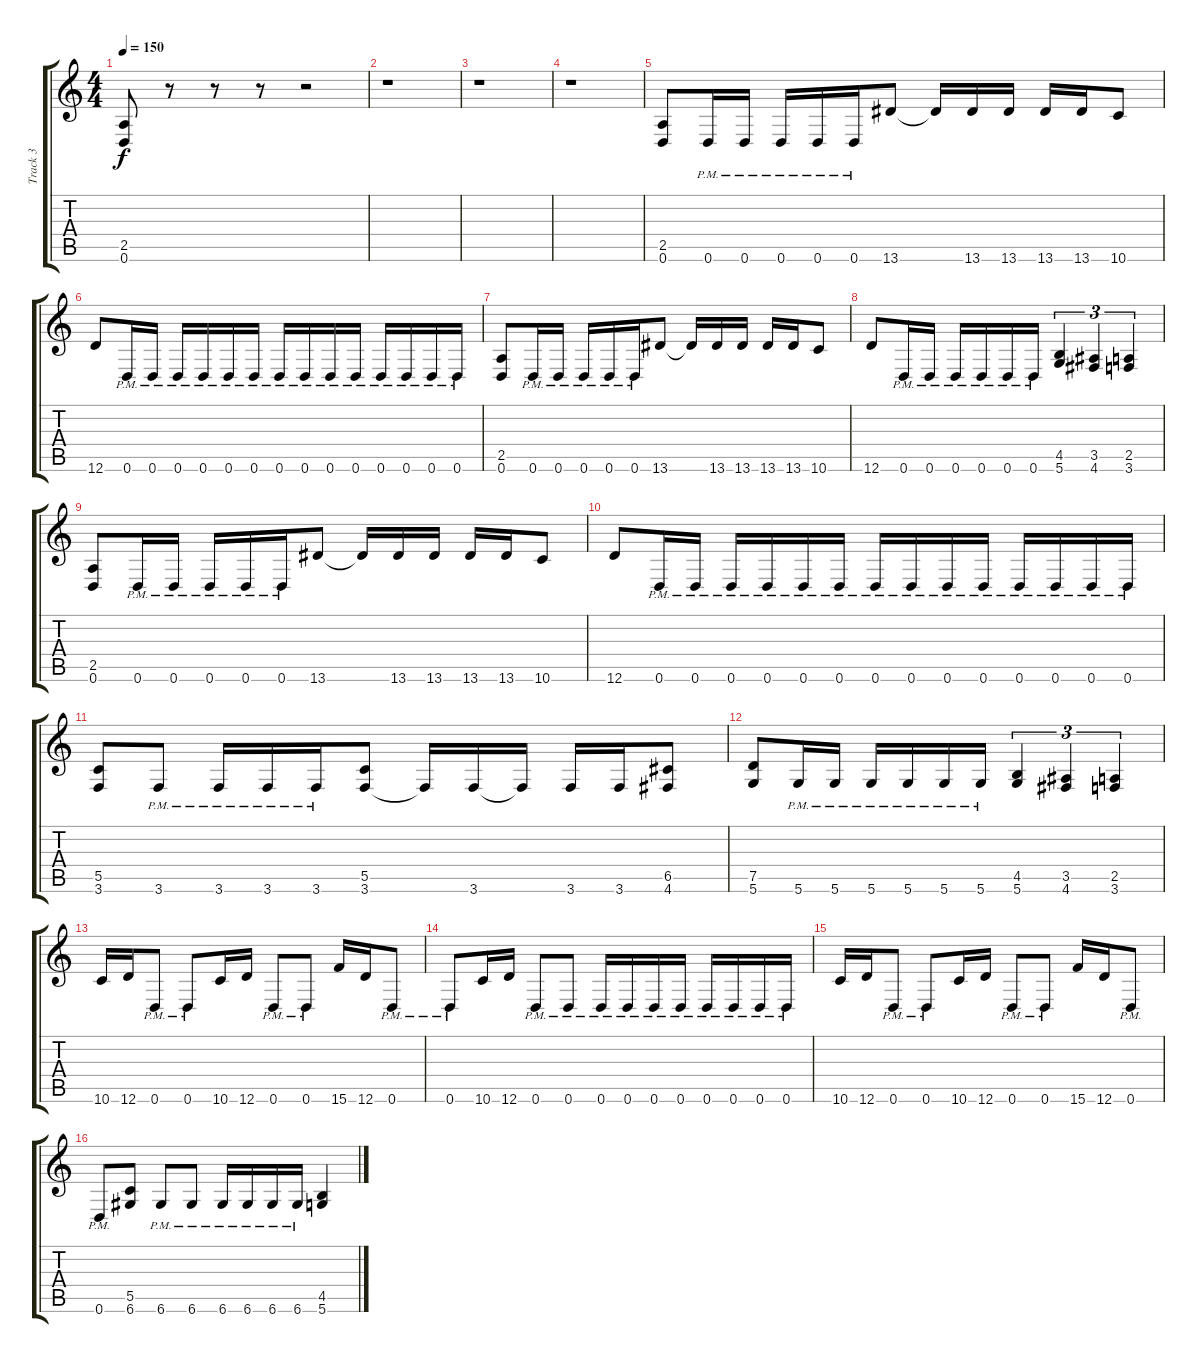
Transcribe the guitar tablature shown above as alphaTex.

\track ("Track 3" "Track 3") {instrument overdrivenguitar}
\staff {score tabs}
\tuning (D4 A3 F3 C3 G2 D2) {hide}
\ts (4 4)
\tempo 150
\clef g2
\ks c
(2.5 0.6).8{dy f} r.8 r.8 r.8 r.2 |
r.1 |
r.1 |
r.1 |
(2.5 0.6).8 0.6{pm}.16 0.6{pm}.16 0.6{pm}.16 0.6{pm}.16 0.6{pm}.16 13.6.8 13.6{t}.16 13.6.16 13.6.16 13.6.16 13.6.16 10.6.8 |
12.6.8 0.6{pm}.16 0.6{pm}.16 0.6{pm}.16 0.6{pm}.16 0.6{pm}.16 0.6{pm}.16 0.6{pm}.16 0.6{pm}.16 0.6{pm}.16 0.6{pm}.16 0.6{pm}.16 0.6{pm}.16 0.6{pm}.16 0.6{pm}.16 |
(2.5 0.6).8 0.6{pm}.16 0.6{pm}.16 0.6{pm}.16 0.6{pm}.16 0.6{pm}.16 13.6.8 13.6{t}.16 13.6.16 13.6.16 13.6.16 13.6.16 10.6.8 |
12.6.8 0.6{pm}.16 0.6{pm}.16 0.6{pm}.16 0.6{pm}.16 0.6{pm}.16 0.6{pm}.16 (4.5 5.6).4{tu (3 2)} (3.5 4.6).4{tu (3 2)} (2.5 3.6).4{tu (3 2)} |
(2.5 0.6).8 0.6{pm}.16 0.6{pm}.16 0.6{pm}.16 0.6{pm}.16 0.6{pm}.16 13.6.8 13.6{t}.16 13.6.16 13.6.16 13.6.16 13.6.16 10.6.8 |
12.6.8 0.6{pm}.16 0.6{pm}.16 0.6{pm}.16 0.6{pm}.16 0.6{pm}.16 0.6{pm}.16 0.6{pm}.16 0.6{pm}.16 0.6{pm}.16 0.6{pm}.16 0.6{pm}.16 0.6{pm}.16 0.6{pm}.16 0.6{pm}.16 |
(5.5 3.6).8 3.6{pm}.8 3.6{pm}.16 3.6{pm}.16 3.6{pm}.16 (5.5 3.6).8 3.6{t}.16 3.6.16 3.6{t}.16 3.6.16 3.6.16 (6.5 4.6).8 |
(7.5 5.6).8 5.6{pm}.16 5.6{pm}.16 5.6{pm}.16 5.6{pm}.16 5.6{pm}.16 5.6{pm}.16 (4.5 5.6).4{tu (3 2)} (3.5 4.6).4{tu (3 2)} (2.5 3.6).4{tu (3 2)} |
10.6.16 12.6.16 0.6{pm}.8 0.6{pm}.8 10.6.16 12.6.16 0.6{pm}.8 0.6{pm}.8 15.6.16 12.6.16 0.6{pm}.8 |
0.6{pm}.8 10.6.16 12.6.16 0.6{pm}.8 0.6{pm}.8 0.6{pm}.16 0.6{pm}.16 0.6{pm}.16 0.6{pm}.16 0.6{pm}.16 0.6{pm}.16 0.6{pm}.16 0.6{pm}.16 |
10.6.16 12.6.16 0.6{pm}.8 0.6{pm}.8 10.6.16 12.6.16 0.6{pm}.8 0.6{pm}.8 15.6.16 12.6.16 0.6{pm}.8 |
0.6{pm}.8 (5.5 6.6).8 6.6{pm}.8 6.6{pm}.8 6.6{pm}.16 6.6{pm}.16 6.6{pm}.16 6.6{pm}.16 (4.5 5.6).4
